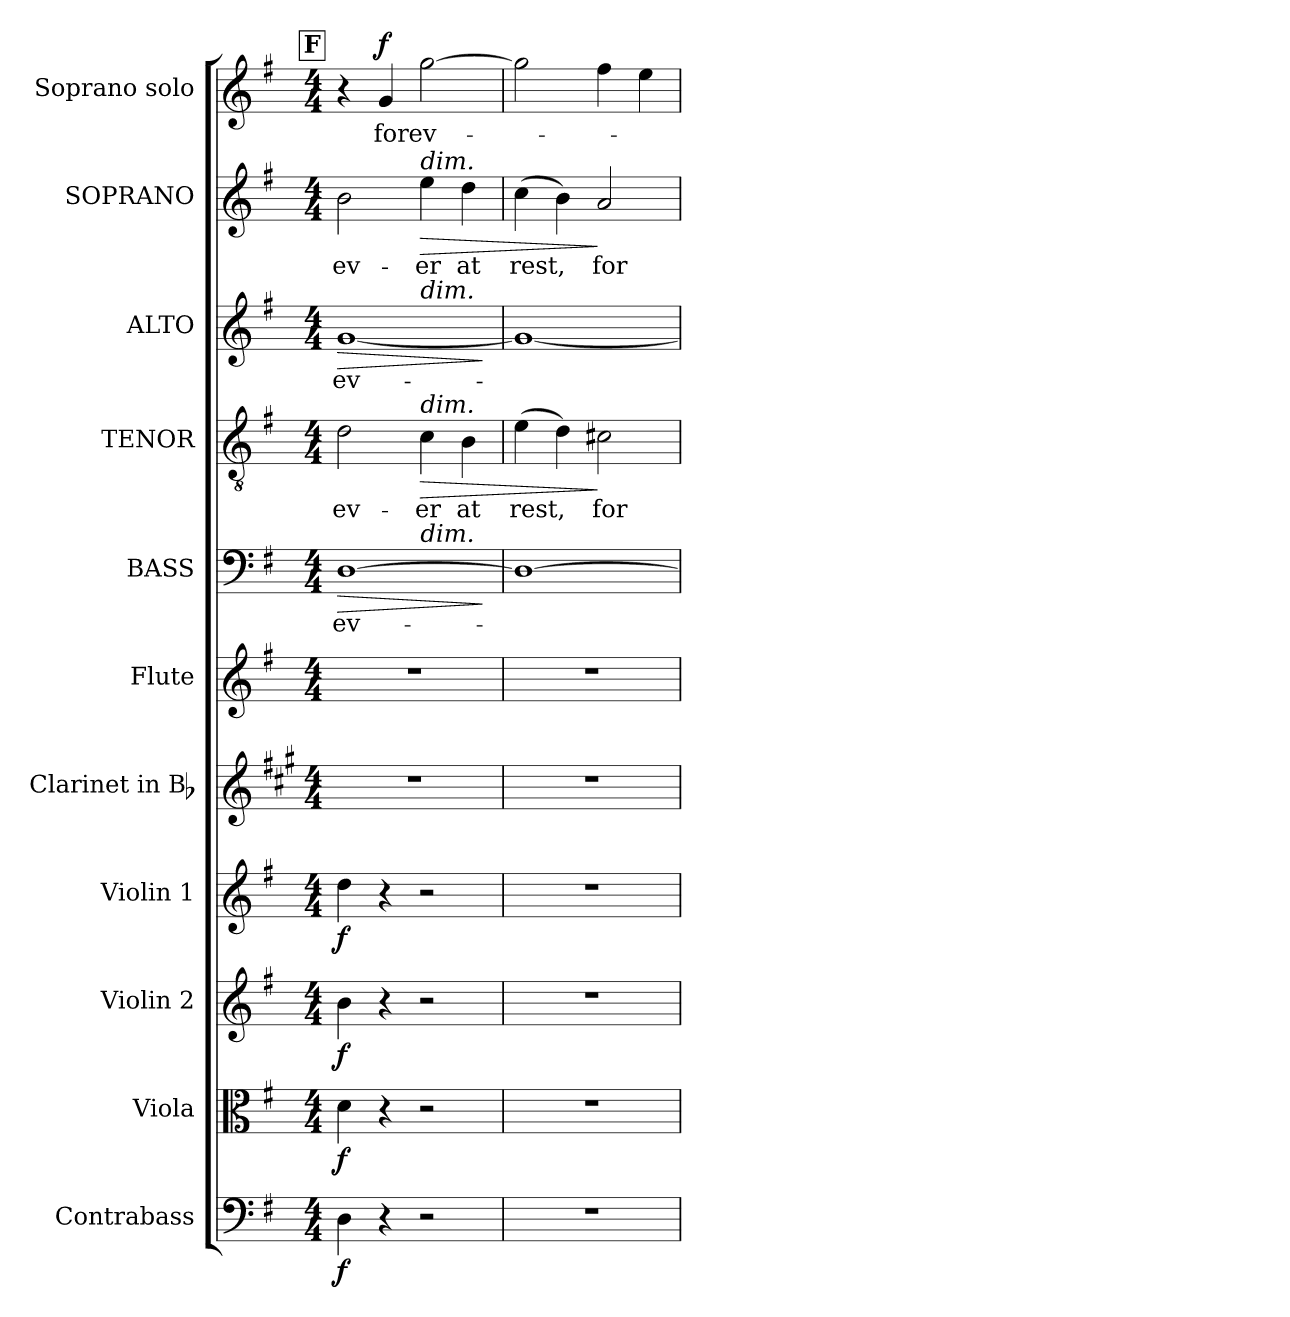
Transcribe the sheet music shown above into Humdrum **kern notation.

**kern	**dynam	**kern	**dynam	**kern	**dynam	**kern	**dynam	**kern	**kern	**kern	**text	**dynam	**kern	**text	**dynam	**kern	**text	**dynam	**kern	**text	**dynam	**kern	**text	**dynam
*part11	*part11	*part10	*part10	*part9	*part9	*part8	*part8	*part7	*part6	*part5	*part5	*part5	*part4	*part4	*part4	*part3	*part3	*part3	*part2	*part2	*part2	*part1	*part1	*part1
*staff11	*staff11	*staff10	*staff10	*staff9	*staff9	*staff8	*staff8	*staff7	*staff6	*staff5	*staff5	*staff5	*staff4	*staff4	*staff4	*staff3	*staff3	*staff3	*staff2	*staff2	*staff2	*staff1	*staff1	*staff1
*I"Contrabass	*	*I"Viola	*	*I"Violin 2	*	*I"Violin 1	*	*I"Clarinet in Bb	*I"Flute	*I"BASS	*	*	*I"TENOR	*	*	*I"ALTO	*	*	*I"SOPRANO	*	*	*I"Soprano solo	*	*
*I'Cb.	*	*I'Vla.	*	*I'Vln. 2	*	*I'Vln. 1	*	*I'Cl.	*I'Fl.	*I'B.	*	*	*I'T.	*	*	*I'A.	*	*	*I'S.	*	*	*I'S.	*	*
*clefF4	*	*clefC3	*	*clefG2	*	*clefG2	*	*clefG2	*clefG2	*clefF4	*	*	*clefGv2	*	*	*clefG2	*	*	*clefG2	*	*	*clefG2	*	*
*ITrd7c12	*	*	*	*	*	*	*	*ITrd1c2	*	*	*	*	*ITrd7c12	*	*	*	*	*	*	*	*	*	*	*
*k[f#]	*	*k[f#]	*	*k[f#]	*	*k[f#]	*	*k[f#]	*k[f#]	*k[f#]	*	*	*k[f#]	*	*	*k[f#]	*	*	*k[f#]	*	*	*k[f#]	*	*
*G:	*	*G:	*	*G:	*	*G:	*	*G:	*G:	*G:	*	*	*G:	*	*	*G:	*	*	*G:	*	*	*G:	*	*
*M4/4	*	*M4/4	*	*M4/4	*	*M4/4	*	*M4/4	*M4/4	*M4/4	*	*	*M4/4	*	*	*M4/4	*	*	*M4/4	*	*	*M4/4	*	*
!!LO:REH:place=s1:B:color=#000000:enc=box:fs=15.141:t=F
=77	=77	=77	=77	=77	=77	=77	=77	=77	=77	=77	=77	=77	=77	=77	=77	=77	=77	=77	=77	=77	=77	=77	=77	=77
!	!	!	!	!	!	!	!	!	!	!	!LO:LY:b:color=#000000	!LO:HP:b	!	!	!	!	!	!	!	!	!	!	!	!
!	!	!	!	!	!	!	!	!	!	!	!	!	!	!LO:LY:b:color=#000000	!	!	!	!	!	!	!	!	!	!
!	!	!	!	!	!	!	!	!	!	!	!	!	!	!	!	!	!LO:LY:b:color=#000000	!LO:HP:b	!	!	!	!	!	!
!	!	!	!	!	!	!	!	!	!	!	!	!	!	!	!	!	!	!	!	!LO:LY:b:color=#000000	!	!	!	!
*	*	*	*	*	*	*	*	*	*	*^	*	*	*	*	*	*^	*	*	*	*	*	*	*	*
4DDi\	f	4di\	f	4bi\	f	4ddi\	f	1r	1r	[>1Di	2ryy	ev-	>	2Di\	ev-	.	[<1gi	2ryy	ev-	>	2bi\	ev-	.	4r	.	.
!	!	!	!	!	!	!	!	!	!	!	!	!	!	!	!	!	!	!	!	!	!	!	!	!	!LO:LY:b:color=#000000	!
4r	.	4r	.	4r	.	4r	.	.	.	.	.	.	.	.	.	.	.	.	.	.	.	.	.	4gi/	for	f
!	!	!	!	!	!	!	!	!	!	!	!	!	!	!	!LO:LY:b:color=#000000	!LO:HP:b	!	!	!	!	!	!	!	!	!	!
!	!	!	!	!	!	!	!	!	!	!	!	!	!	!	!	!	!	!	!	!	!	!LO:LY:b:color=#000000	!LO:HP:b	!	!	!
!	!	!	!	!	!	!	!	!	!	!	!	!	!	!	!	!	!	!	!	!	!LO:TX:a:i:t=dim.	!	!	!	!	!
!	!	!	!	!	!	!	!	!	!	!	!	!	!	!	!	!	!	!LO:TX:a:i:t=dim.	!	!	!	!	!	!	!	!
!	!	!	!	!	!	!	!	!	!	!	!	!	!	!LO:TX:a:i:t=dim.	!	!	!	!	!	!	!	!	!	!	!	!
!	!	!	!	!	!	!	!	!	!	!	!LO:TX:a:i:t=dim.	!	!	!	!	!	!	!	!	!	!	!	!	!	!	!
!	!	!	!	!	!	!	!	!	!	!	!	!	!	!	!	!	!	!	!	!	!	!	!	!	!LO:LY:b:color=#000000	!
2r	.	2r	.	2r	.	2r	.	.	.	.	2ryy	.	.	4Ci\	-er	>	.	2ryy	.	.	4eei\	-er	>	[>2ggi\	ev-	.
!	!	!	!	!	!	!	!	!	!	!	!	!	!	!	!LO:LY:b:color=#000000	!	!	!	!	!	!	!	!	!	!	!
!	!	!	!	!	!	!	!	!	!	!	!	!	!	!	!	!	!	!	!	!	!	!LO:LY:b:color=#000000	!	!	!	!
.	.	.	.	.	.	.	.	.	.	.	.	.	.	4BBi\	at	.	.	.	.	.	4ddi\	at	.	.	.	.
.	.	.	.	.	.	.	.	.	.	.	.	.	]	.	.	.	.	.	.	]	.	.	.	.	.	.
*	*	*	*	*	*	*	*	*	*	*v	*v	*	*	*	*	*	*v	*v	*	*	*	*	*	*	*	*
=78	=78	=78	=78	=78	=78	=78	=78	=78	=78	=78	=78	=78	=78	=78	=78	=78	=78	=78	=78	=78	=78	=78	=78	=78
*	*	*	*	*	*	*	*	*	*	*^	*	*	*	*	*	*^	*	*	*	*	*	*	*	*
!	!	!	!	!	!	!	!	!	!	!	!	!	!	!	!LO:LY:b:color=#000000	!	!	!	!	!	!	!	!	!	!	!
*	*	*	*	*	*	*	*	*	*	*v	*v	*	*	*	*	*	*v	*v	*	*	*	*	*	*	*	*
*	*	*	*	*	*	*	*	*	*	*^	*	*	*	*	*	*^	*	*	*	*	*	*	*	*
!	!	!	!	!	!	!	!	!	!	!	!	!	!	!	!	!	!	!	!	!	!	!LO:LY:b:color=#000000	!	!	!	!
*	*	*	*	*	*	*	*	*	*	*v	*v	*	*	*	*	*	*v	*v	*	*	*	*	*	*	*	*
1r	.	1r	.	1r	.	1r	.	1r	1r	1Di_>	.	.	(4Ei\	rest,	.	1gi_<	.	.	(4cci\	rest,	.	2ggi\]	.	.
.	.	.	.	.	.	.	.	.	.	.	.	.	4Di\)	.	.	.	.	.	4bi\)	.	.	.	.	.
!	!	!	!	!	!	!	!	!	!	!	!	!	!	!LO:LY:b:color=#000000	!	!	!	!	!	!	!	!	!	!
!	!	!	!	!	!	!	!	!	!	!	!	!	!	!	!	!	!	!	!	!LO:LY:b:color=#000000	!	!	!	!
.	.	.	.	.	.	.	.	.	.	.	.	.	2C#Xi\	for	]	.	.	.	2ai/	for	]	4ff#i\	.	.
.	.	.	.	.	.	.	.	.	.	.	.	.	.	.	.	.	.	.	.	.	.	4eei\	.	.
=	=	=	=	=	=	=	=	=	=	=	=	=	=	=	=	=	=	=	=	=	=	=	=	=
*-	*-	*-	*-	*-	*-	*-	*-	*-	*-	*-	*-	*-	*-	*-	*-	*-	*-	*-	*-	*-	*-	*-	*-	*-
